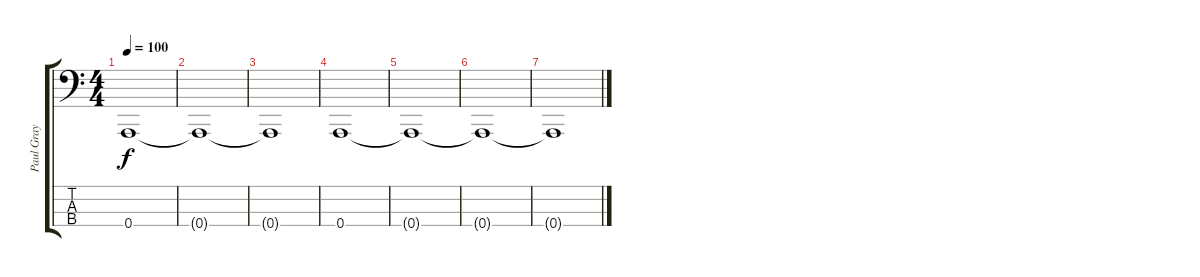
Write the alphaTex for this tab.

\track ("Paul Gray" "Paul Gray") {instrument electricbasspick}
\staff {score tabs}
\tuning (D2 A1 E1 A0) {hide}
\ts (4 4)
\tempo 100
\clef f4
\ks c
0.4{t}.1{dy f} |
0.4{t}.1 |
0.4{t}.1 |
0.4.1 |
0.4{t}.1 |
0.4{t}.1 |
0.4{t}.1
